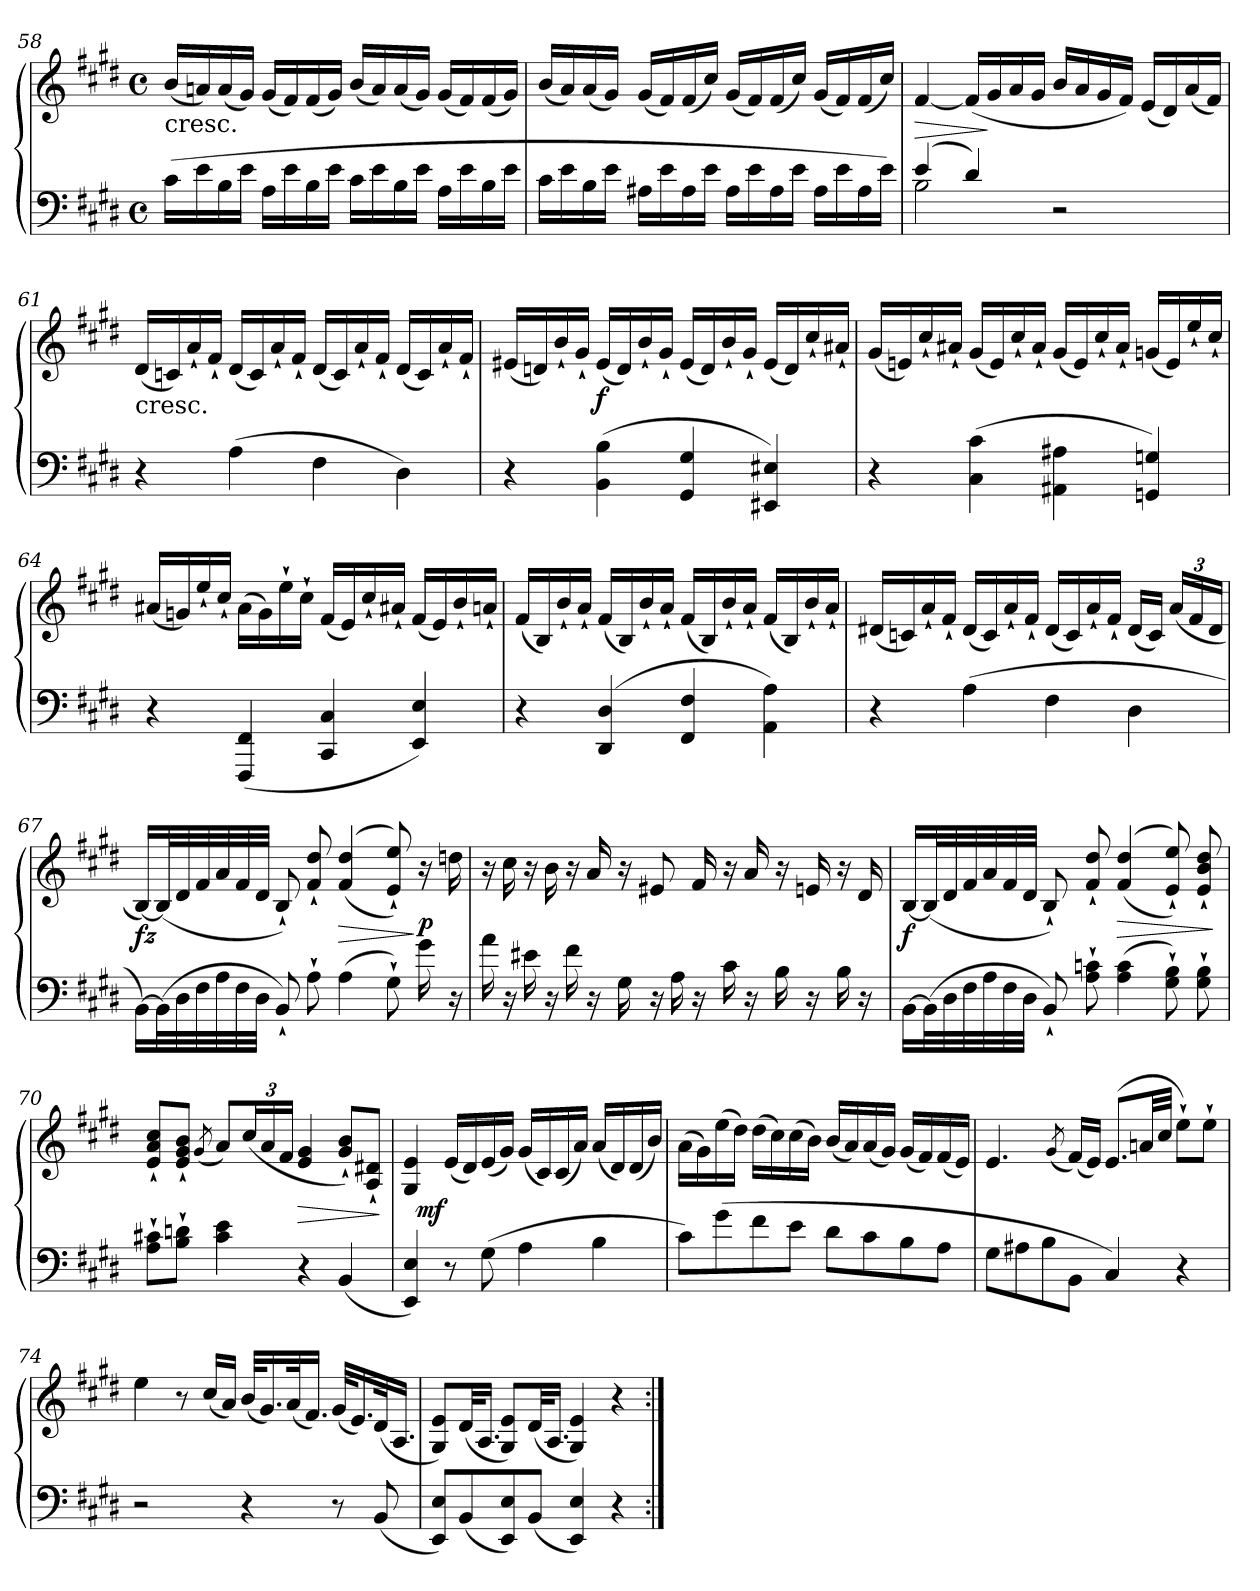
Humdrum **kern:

**kern	**kern	**dynam
*part1	*part1	*part1
*staff2	*staff1	*staff1/2
*clefF4	*clefG2	*
*k[f#c#g#d#]	*k[f#c#g#d#]	*
*E:	*E:	*
*M4/4	*M4/4	*
*met(c)	*met(c)	*
=58	=58	=58
!	!LO:TX:c:t=cresc.	!
(16c#LL	(16bLL	.
16e	16an)	.
16B	(16a	.
16eJJ	16g#JJ)	.
16ALL	(16g#LL	.
16e	16f#)	.
16B	(16f#	.
16eJJ	16g#JJ)	.
16c#LL	(16bLL	.
16e	16a)	.
16B	(16a	.
16eJJ	16g#JJ)	.
16ALL	(16g#LL	.
16e	16f#)	.
16B	(16f#	.
16eJJ	16g#JJ)	.
=59	=59	=59
16c#LL	(16bLL	.
16e	16a)	.
16B	(16a	.
16eJJ	16g#JJ)	.
16A#XLL	(16g#LL	.
16e	16f#)	.
16A#	(16f#	.
16eJJ	16cc#JJ)	.
16A#LL	(16g#LL	.
16e	16f#)	.
16A#	(16f#	.
16eJJ	16cc#JJ)	.
16A#LL	(16g#LL	.
16e	16f#)	.
16A#	(16f#	.
16eJJ)	16cc#JJ)	.
!!LO:LB:g=z
=60	=60	=60
*^	*	*
(4e	2B	[4f#	>
4d#)	.	(16f#LL]	.
.	.	16g#	]
.	.	16a	.
.	.	16g#JJ	.
2r	2ryy	16bLL	.
.	.	16a	.
.	.	16g#	.
.	.	16f#JJ)	.
.	.	(16eLL	.
.	.	16d#)	.
.	.	(16a	.
.	.	16f#JJ)	.
*v	*v	*	*
=61	=61	=61
!	!LO:TX:c:t=cresc.	!
4r	(16d#LL	.
.	16cn)	.
.	16a`	.
.	16f#`JJ	.
(4A	(16d#LL	.
.	16c)	.
.	16a`	.
.	16f#`JJ	.
4F#	(16d#LL	.
.	16c)	.
.	16a`	.
.	16f#`JJ	.
4D#)	(16d#LL	.
.	16c)	.
.	16a`	.
.	16f#`JJ	.
=62	=62	=62
4r	(16e#XLL	.
.	16dn)	.
.	16b`	.
.	16g#`JJ	.
(>4BB 4B	(16e#LL	f
.	16d)	.
.	16b`	.
.	16g#`JJ	.
4GG# 4G#	(16e#LL	.
.	16d)	.
.	16b`	.
.	16g#`JJ	.
4EE#X 4E#X)	(16e#LL	.
.	16d)	.
.	16cc#`	.
.	16a#X`JJ	.
!!LO:LB:g=z
=63	=63	=63
4r	(16g#LL	.
.	16en)	.
.	16cc#`	.
.	16a#X`JJ	.
(>4C# 4c#	(16g#LL	.
.	16e)	.
.	16cc#`	.
.	16a#`JJ	.
4AA#X 4A#X	(16g#LL	.
.	16e)	.
.	16cc#`	.
.	16a#`JJ	.
4GGn 4Gn)	(16gnLL	.
.	16e)	.
.	16ee`	.
.	16cc#`JJ	.
=64	=64	=64
4r	(16a#X/LL	.
.	16gn/)	.
.	16ee`/	.
.	16cc#`/JJ	.
(4FFF# 4FF#	(16a#LL	.
.	16g)	.
.	16ee`	.
.	16cc#`JJ	.
4CC# 4C#	(16f#LL	.
.	16e)	.
.	16cc#`	.
.	16a#X`JJ	.
4EE 4E)	(16f#LL	.
.	16e)	.
.	16b`	.
.	16an`JJ	.
=65	=65	=65
4r	(16f#LL	.
.	16B)	.
.	16b`	.
.	16a`JJ	.
(>4DD# 4D#	(16f#LL	.
.	16B)	.
.	16b`	.
.	16a`JJ	.
4FF# 4F#	(16f#LL	.
.	16B)	.
.	16b`	.
.	16a`JJ	.
4AA 4A)	(16f#LL	.
.	16B)	.
.	16b`	.
.	16a`JJ	.
!!LO:LB:g=z
=66	=66	=66
4r	(16d#XLL	.
.	16cn)	.
.	16a`	.
.	16f#`JJ	.
(4A	(16d#LL	.
.	16c)	.
.	16a`	.
.	16f#`JJ	.
4F#	(16d#LL	.
.	16c)	.
.	16a`	.
.	16f#`JJ	.
4D#	(16d#LL	.
.	16cJJ)	.
.	(24aLL	.
.	24f#	.
.	24d#JJ	.
=67	=67	=67
[16BBLL)	[16BLL)	fz
(32BBL]	(32BL]	.
32D#	32d#	.
32F#	32f#	.
32A	32a	.
32F#	32f#	.
32D#JJJ	32d#JJJ	.
8BB`)	8B`)	.
8A`	8f#` 8dd#`	.
(4A	(<(>4f# 4dd#	>
8G#`)	8e` 8ee`))	.
16g#	16r	] p
16r	16ddn\	.
=68	=68	=68
16a	16r	.
16r	16cc#	.
16e#X	16r	.
16r	16b	.
16f#	16r	.
16r	16a	.
16G#	16r	.
16r	8e#X	.
16A	.	.
16r	16f#	.
16c#	16r	.
16r	16a	.
16B	16r	.
16r	16en	.
16B	16r	.
16r	16d#	.
!!LO:LB:g=z
=69	=69	=69
[16BBLL	[16BLL	f
(32BBL]	(32BL]	.
32D#	32d#	.
32F#	32f#	.
32A	32a	.
32F#	32f#	.
32D#JJJ	32d#JJJ	.
8BB`)	8B`)	.
8A` 8cn`	8f#` 8dd#`	.
(>4A 4c	(<(>4f# 4dd#	>
8G#` 8B`)	8e` 8ee`))	.
8G#` 8B`	8e` 8b` 8dd#`	.
.	.	]
=70	=70	=70
8A` 8c#X`L	8e` 8a` 8cc#`L	.
8B` 8dn`J	8e` 8g#` 8b`J	.
.	(8qg#/	.
4c# 4e	8aL)	.
.	(24cc#L	.
.	24a	.
.	24f#JJ	.
4r	4e 4g#	>
(4BB	8g#` 8b`L)	.
.	8A` 8d#X`J	.
.	.	]
=71	=71	=71
4EE 4E)	4G# 4e	.
!	!	!LO:DY:rj
8r	(16eLL	mf
.	16d#)	.
(8G#	(16e	.
.	16g#JJ)	.
4A	(16g#LL	.
.	16c#)	.
.	(16c#	.
.	16aJJ)	.
4B	(16aLL	.
.	16d#)	.
.	(16d#	.
.	16bJJ)	.
!!LO:LB:g=z
=72	=72	=72
8c#L)	(16aLL	.
.	16g#)	.
(>8g#	(16ee	.
.	16dd#JJ)	.
8f#	(16dd#LL	.
.	16cc#)	.
8eJ	(16cc#	.
.	16bJJ)	.
8d#L	(16bLL	.
.	16a)	.
8c#	(16a	.
.	16g#JJ)	.
8B	(16g#LL	.
.	16f#)	.
8AJ	(16f#	.
.	16eJJ)	.
=73	=73	=73
8G#L	4.e	.
8A#X	.	.
8B	.	.
.	(8qg#/	.
8BBJ	(16f#LL)	.
.	16eJJ)	.
4C#)	(8.eL	.
.	32anLL	.
.	32cc#JJJ	.
4r	8ee`L)	.
.	8ee`J	.
=74	=74	=74
2r	4ee	.
.	8r	.
.	(16cc#/LL	.
.	16a/JJ)	.
4r	(32bKLL	.
.	16.g#)	.
.	(32aK	.
.	16.f#JJ)	.
8r	(32g#KLL	.
.	16.e)	.
(8BB	(32d#K	.
.	16.AJJ	.
=75	=75	=75
8EE 8EL)	8G# 8eL)	.
(8BB	(32d#KL	.
.	16.AJJ	.
8EE 8E)	8G# 8eL)	.
(8BBJ	(32d#KL	.
.	16.AJJ	.
4EE 4E)	4G# 4e)	.
4r	4r	.
=:|!	=:|!	=:|!
*-	*-	*-
